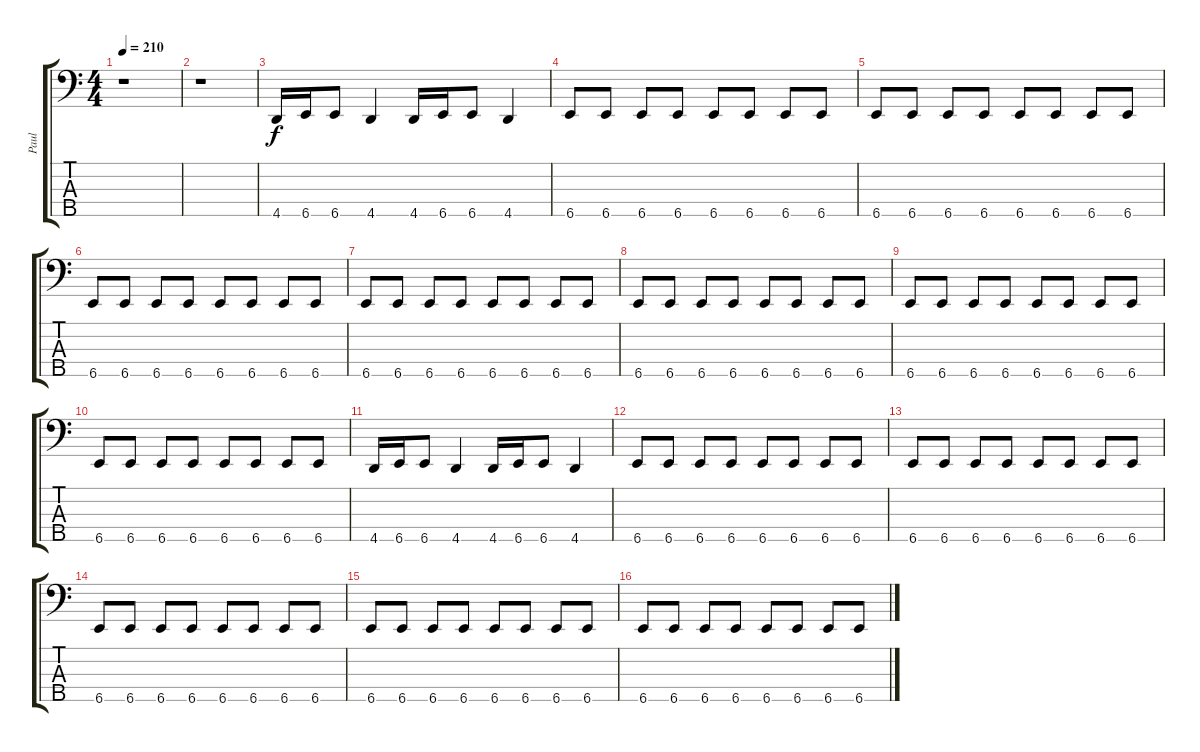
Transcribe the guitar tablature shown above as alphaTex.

\track ("Paul" "Paul") {instrument electricbassfinger}
\staff {score tabs}
\tuning (Gb2 Db2 Ab1 Eb1 Bb0) {hide}
\ts (4 4)
\tempo 210
\clef f4
\ks c
r.1{dy f} |
r.1 |
4.5.16 6.5.16 6.5.8 4.5.4 4.5.16 6.5.16 6.5.8 4.5.4 |
6.5.8 6.5.8 6.5.8 6.5.8 6.5.8 6.5.8 6.5.8 6.5.8 |
6.5.8 6.5.8 6.5.8 6.5.8 6.5.8 6.5.8 6.5.8 6.5.8 |
6.5.8 6.5.8 6.5.8 6.5.8 6.5.8 6.5.8 6.5.8 6.5.8 |
6.5.8 6.5.8 6.5.8 6.5.8 6.5.8 6.5.8 6.5.8 6.5.8 |
6.5.8 6.5.8 6.5.8 6.5.8 6.5.8 6.5.8 6.5.8 6.5.8 |
6.5.8 6.5.8 6.5.8 6.5.8 6.5.8 6.5.8 6.5.8 6.5.8 |
6.5.8 6.5.8 6.5.8 6.5.8 6.5.8 6.5.8 6.5.8 6.5.8 |
4.5.16 6.5.16 6.5.8 4.5.4 4.5.16 6.5.16 6.5.8 4.5.4 |
6.5.8 6.5.8 6.5.8 6.5.8 6.5.8 6.5.8 6.5.8 6.5.8 |
6.5.8 6.5.8 6.5.8 6.5.8 6.5.8 6.5.8 6.5.8 6.5.8 |
6.5.8 6.5.8 6.5.8 6.5.8 6.5.8 6.5.8 6.5.8 6.5.8 |
6.5.8 6.5.8 6.5.8 6.5.8 6.5.8 6.5.8 6.5.8 6.5.8 |
6.5.8 6.5.8 6.5.8 6.5.8 6.5.8 6.5.8 6.5.8 6.5.8
